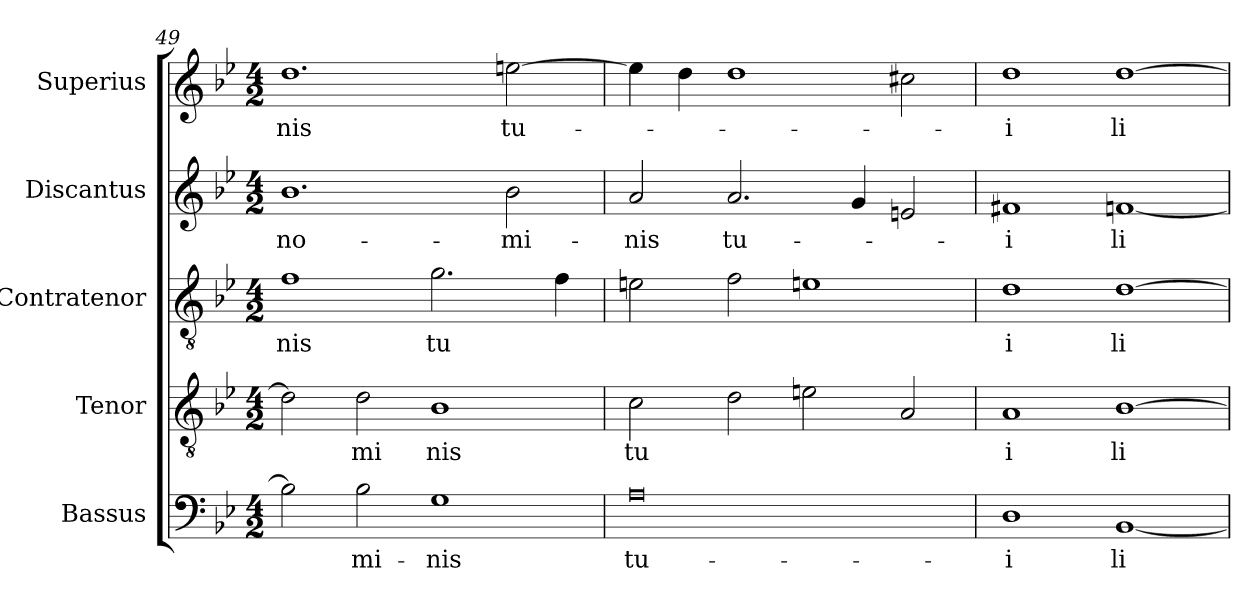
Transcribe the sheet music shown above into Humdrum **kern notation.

**kern	**text	**kern	**text	**kern	**text	**kern	**text	**kern	**text
*part5	*part5	*part4	*part4	*part3	*part3	*part2	*part2	*part1	*part1
*staff5	*staff5	*staff4	*staff4	*staff3	*staff3	*staff2	*staff2	*staff1	*staff1
*I"Bassus	*	*I"Tenor	*	*I"Contratenor	*	*I"Discantus	*	*I"Superius	*
*clefF4	*	*clefGv2	*	*clefGv2	*	*clefG2	*	*clefG2	*
*k[b-e-]	*	*k[b-e-]	*	*k[b-e-]	*	*k[b-e-]	*	*k[b-e-]	*
*B-:	*	*B-:	*	*B-:	*	*B-:	*	*B-:	*
*M4/2	*	*M4/2	*	*M4/2	*	*M4/2	*	*M4/2	*
=49	=49	=49	=49	=49	=49	=49	=49	=49	=49
!	!	!	!	!	!LO:LY:b:cj	!	!LO:LY:b:cj	!	!LO:LY:b:cj
2B-\]	.	2d\]	.	1f	nis	1.b-	no-	1.dd	-nis
!	!LO:LY:b:cj	!	!LO:LY:b:cj	!	!	!	!	!	!
2B-\	-mi-	2d\	mi	.	.	.	.	.	.
!	!LO:LY:b:cj	!	!LO:LY:b:cj	!	!LO:LY:b:cj	!	!	!	!
1G	-nis	1B-	nis	2.g\	tu	.	.	.	.
!	!	!	!	!	!	!	!LO:LY:b:cj	!	!LO:LY:b:cj
.	.	.	.	.	.	2b-\	-mi-	[>2een\	tu-
.	.	.	.	4f\	.	.	.	.	.
=50	=50	=50	=50	=50	=50	=50	=50	=50	=50
!	!LO:LY:b:cj	!	!LO:LY:b:cj	!	!	!	!LO:LY:b:cj	!	!
0A	tu-	2c\	tu	2en\	.	2a/	-nis	4ee\]	.
.	.	.	.	.	.	.	.	4dd\	.
!	!	!	!	!	!	!	!LO:LY:b:cj	!	!
.	.	2d\	.	2f\	.	2.a/	tu-	1dd	.
.	.	2e\	.	1en	.	.	.	.	.
.	.	.	.	.	.	4g/	.	.	.
.	.	2A/	.	.	.	2en/	.	2cc#X\	.
=51	=51	=51	=51	=51	=51	=51	=51	=51	=51
!	!LO:LY:b:cj	!	!LO:LY:b:cj	!	!LO:LY:b:cj	!	!LO:LY:b:cj	!	!LO:LY:b:cj
1D	-i	1A	i	1d	i	1f#X	-i	1dd	-i
!	!LO:LY:b:cj	!	!LO:LY:b:cj	!	!LO:LY:b:cj	!	!LO:LY:b:cj	!	!LO:LY:b:cj
[<1BB-	li-	[>1B-	li	[>1d	li	[<1f	li-	[>1dd	li-
=	=	=	=	=	=	=	=	=	=
*-	*-	*-	*-	*-	*-	*-	*-	*-	*-
